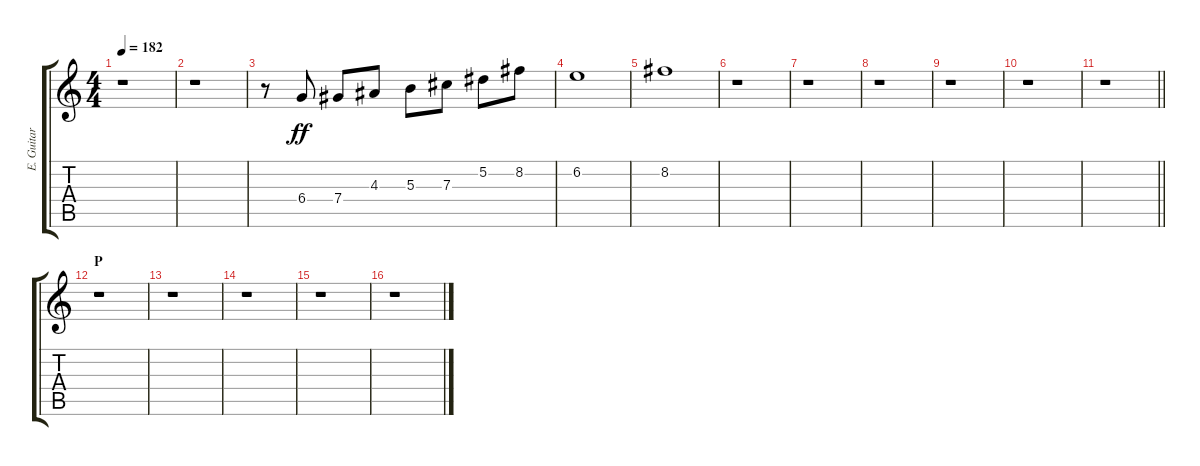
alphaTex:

\track ("E. Guitar III" "E. Guitar ") {instrument overdrivenguitar}
\staff {score tabs}
\tuning (Eb4 Bb3 Gb3 Db3 Ab2 Eb2) {hide}
\ts (4 4)
\tempo 182
\clef g2
\ks c
r.1{dy ff} |
r.1 |
r.8 6.4.8 7.4.8 4.3.8 5.3.8 7.3.8 5.2.8 8.2.8 |
6.2.1 |
8.2.1 |
r.1 |
r.1 |
r.1 |
r.1 |
r.1 |
\barLineRight lightlight
r.1 |
\section ("" "P")
r.1 |
r.1 |
r.1 |
r.1 |
r.1
